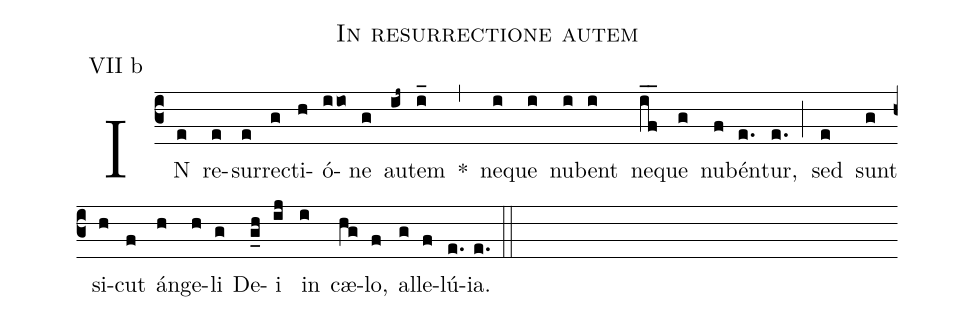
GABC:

name: In resurrectione autem;
annotation: VII b;
mode: 7;
%%
(c3)
IN(e) re(e)sur(e)re(g)cti(h)ó(iio)ne(g) au(ij~)tem(i_) *(,)
ne(i)que(i) nu(i)bent(i) ne(i_f_)que(g) nu(f)bén(e.)tur,(e.) (;)
sed(e) sunt(g) si(h)cut(f) án(h)ge(h)li(g) De(g_h)i(ij) in(i) cæ(hg)lo,(f) al(g)le(f)lú(e.)ia.(e.) (::)
